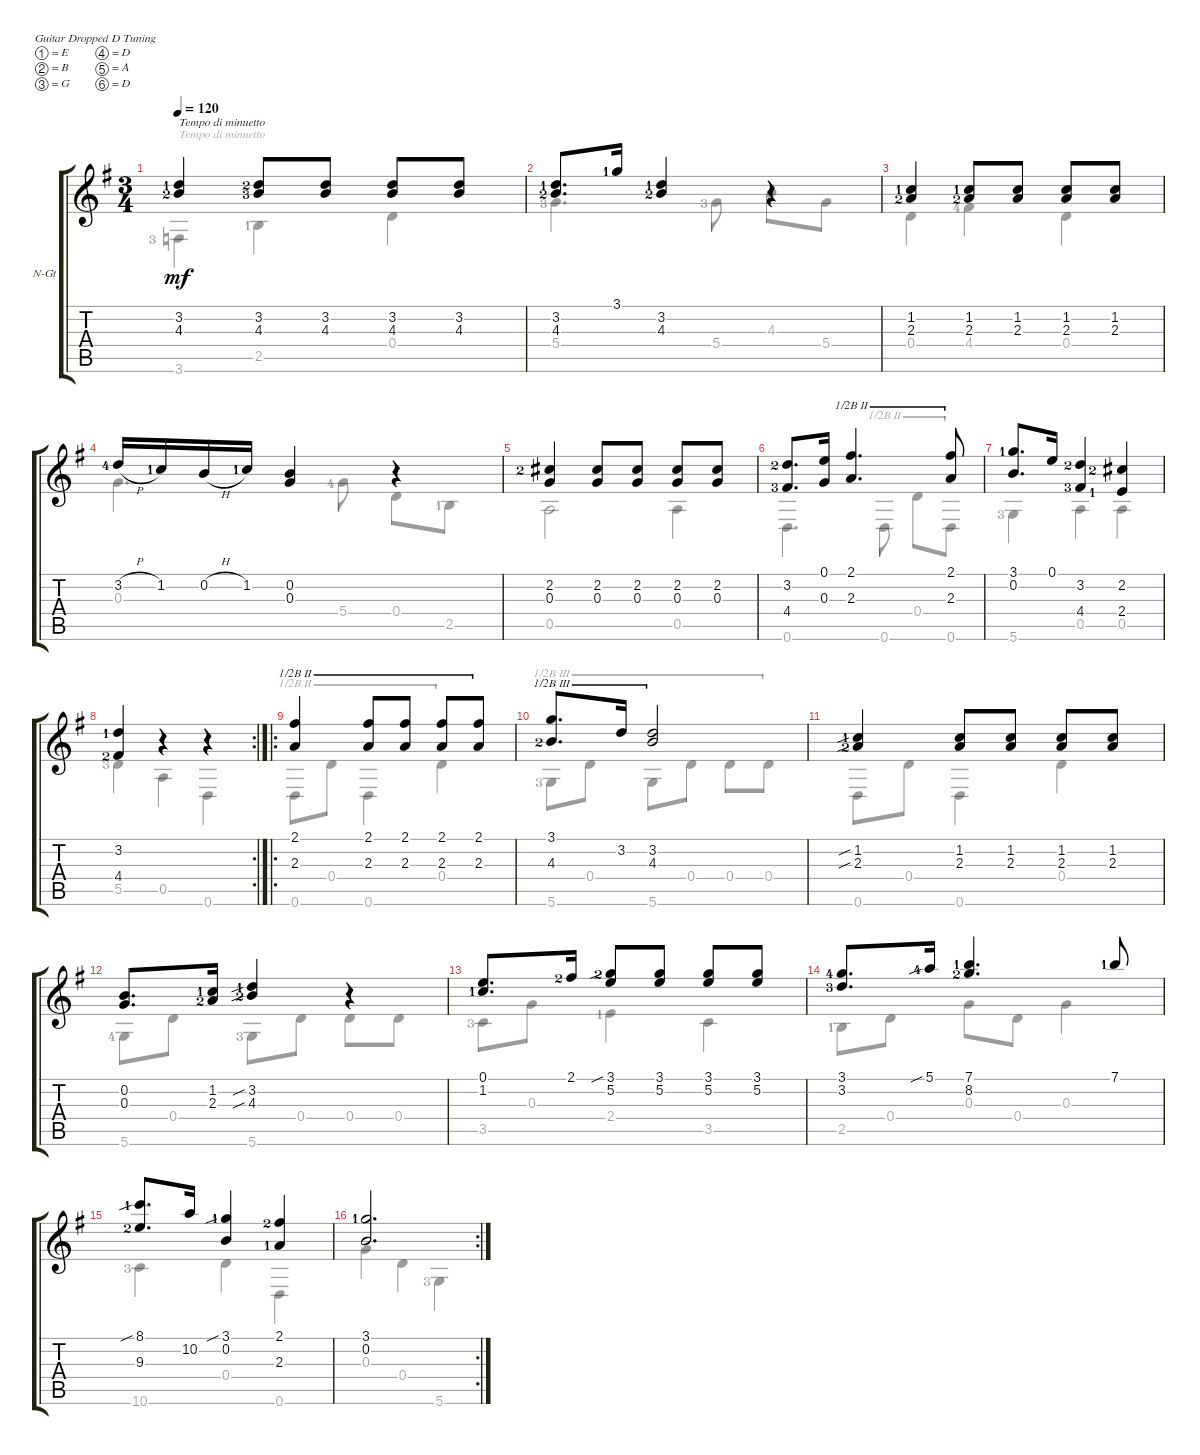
\defaultSystemsLayout 4
\bracketExtendMode groupsimilarinstruments
\firstSystemTrackNameOrientation horizontal
\otherSystemsTrackNameOrientation horizontal
\track ("Nylon Guitar" "N-Gt") {instrument acousticguitarsteel}
\staff {score tabs}
\tuning (E4 B3 G3 D3 A2 D2)
\voice
\ts (3 4)
\tempo 120
\clef g2
\ks g
(3.2{lf 2} 4.3{lf 3}).4{txt "Tempo di minuetto" dy mf instrument acousticguitarsteel} (4.3{lf 4} 3.2{lf 3}).8 (3.2 4.3).8 (4.3 3.2).8 (3.2 4.3).8 |
(3.2{lf 2} 4.3{lf 3}).8{d} 3.1{lf 2}.16 (3.2{lf 2} 4.3{lf 3}).4 r.4 |
(1.2{lf 2} 2.3{lf 3}).4 (2.3{lf 3} 1.2{lf 2}).8 (1.2 2.3).8 (2.3 1.2).8 (1.2 2.3).8 |
3.2{h lf 5}.16 1.2{lf 2}.16 0.2{h}.16 1.2{lf 2}.16 (0.2 0.3).4 r.4 |
(2.2{lf 3} 0.3).4 (0.3 2.2).8 (2.2 0.3).8 (0.3 2.2).8 (2.2 0.3).8 |
(3.2{lf 3} 4.4{lf 4}).8{d} (0.1 0.3).16 (2.3 2.1).4{d barre (2 half)} (2.1 2.3).8{barre (2 half)} |
(3.1{lf 2} 0.2).8{d} 0.1.16 (3.2{lf 3} 4.4{lf 4}).4 (2.4{lf 2} 2.2{lf 3}).4 |
\rc 2
(3.2{lf 2} 4.4{lf 3}).4 r.4 r.4 |
\ro
(2.1 2.3).4{barre (2 half)} (2.3 2.1).8{barre (2 half)} (2.1 2.3).8{barre (2 half)} (2.3 2.1).8{barre (2 half)} (2.1 2.3).8{barre (2 half)} |
(4.3{lf 3} 3.1).8{d barre (3 half)} 3.2.16{barre (3 half)} (3.2 4.3).2{barre (3 half)} |
(1.2{sib lf 2} 2.3{sib lf 3}).4 (2.3 1.2).8 (1.2 2.3).8 (2.3 1.2).8 (1.2 2.3).8 |
(0.3 0.2).8{d} (1.2{lf 2} 2.3{lf 3}).16 (4.3{sib lf 3} 3.2{sib lf 2}).4 r.4 |
(0.1 1.2{lf 2}).8{d} 2.1{lf 3}.16 (3.1{sib lf 3} 5.2).8 (5.2 3.1).8 (3.1 5.2).8 (5.2 3.1).8 |
(3.1{lf 5} 3.2{lf 4}).8{d} 5.1{sib lf 5}.16 (7.1{lf 2} 8.2{lf 3}).4{d} 7.1{lf 2}.8 |
(8.1{sib lf 2} 9.3{lf 3}).8{d} 10.2.16 (3.1{sib lf 2} 0.2).4 (2.1{lf 3} 2.3{lf 2}).4 |
\rc 2
(3.1{lf 2} 0.2).2{d}
\voice
\clef g2
\ottava regular
\simile none
\ks g
3.6{lf 4}.4{txt "Tempo di minuetto" dy mf} 2.5{lf 2}.4 0.4.4 |
5.4{lf 4}.4{d} 5.4{lf 4}.8 4.3.8 5.4.8 |
0.4.4 4.4{lf 5}.4 0.4.4 |
0.3.4{d} 5.4{lf 5}.8 0.4.8 2.5{lf 2}.8 |
0.5.2 0.5.4 |
0.6.4{d} 0.6.8{barre (2 half)} 0.4.8{barre (2 half)} 0.6.8{barre (2 half)} |
5.6{lf 4}.4 0.5.4 0.5.4 |
5.5{lf 4}.4 0.5.4 0.6.4 |
0.6.8{barre (2 half)} 0.4.8{barre (2 half)} 0.6.4{barre (2 half)} 0.4.4{barre (2 half)} |
5.6{lf 4}.8{barre (3 half)} 0.4.8{barre (3 half)} 5.6.8{barre (3 half)} 0.4.8{barre (3 half)} 0.4.8{barre (3 half)} 0.4.8{barre (3 half)} |
0.6.8 0.4.8 0.6.4 0.4.4 |
5.6{lf 5}.8 0.4.8 5.6{lf 4}.8 0.4.8 0.4.8 0.4.8 |
3.5{lf 4}.8 0.3.8 2.4{lf 2}.4 3.5.4 |
2.5{lf 2}.8 0.4.8 0.3.8 0.4.8 0.3.4 |
10.6{lf 4}.4 0.4.4 0.6.4 |
0.3.4 0.4.4 5.6{lf 4}.4
